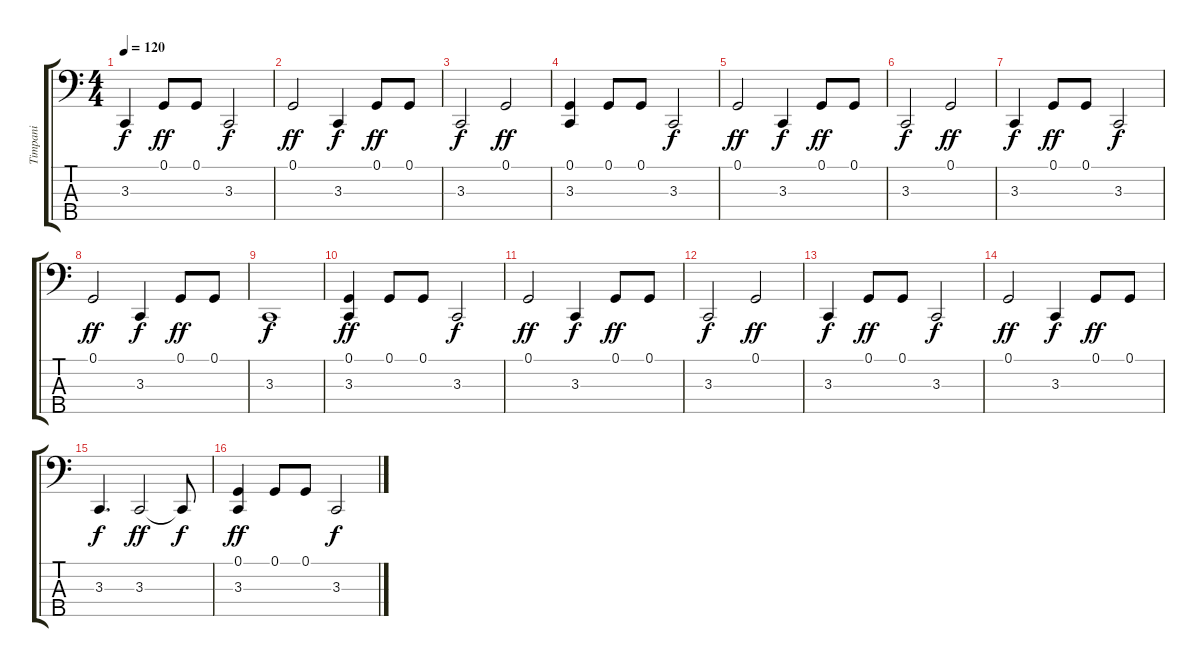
\track ("Timpani" "Timpani") {instrument timpani}
\staff {score tabs}
\tuning (G2 D2 A1 E1 B0) {hide}
\ts (4 4)
\tempo 120
\clef f4
\ks c
3.3.4{dy f} 0.1.8{dy ff} 0.1.8 3.3.2{dy f} |
0.1.2{dy ff} 3.3.4{dy f} 0.1.8{dy ff} 0.1.8 |
3.3.2{dy f} 0.1.2{dy ff} |
(0.1 3.3).4 0.1.8 0.1.8 3.3.2{dy f} |
0.1.2{dy ff} 3.3.4{dy f} 0.1.8{dy ff} 0.1.8 |
3.3.2{dy f} 0.1.2{dy ff} |
3.3.4{dy f} 0.1.8{dy ff} 0.1.8 3.3.2{dy f} |
0.1.2{dy ff} 3.3.4{dy f} 0.1.8{dy ff} 0.1.8 |
3.3.1{dy f} |
(0.1 3.3).4{dy ff} 0.1.8 0.1.8 3.3.2{dy f} |
0.1.2{dy ff} 3.3.4{dy f} 0.1.8{dy ff} 0.1.8 |
3.3.2{dy f} 0.1.2{dy ff} |
3.3.4{dy f} 0.1.8{dy ff} 0.1.8 3.3.2{dy f} |
0.1.2{dy ff} 3.3.4{dy f} 0.1.8{dy ff} 0.1.8 |
3.3.4{d dy f} 3.3.2{dy ff} 3.3{t}.8{dy f} |
(0.1 3.3).4{dy ff} 0.1.8 0.1.8 3.3.2{dy f}
